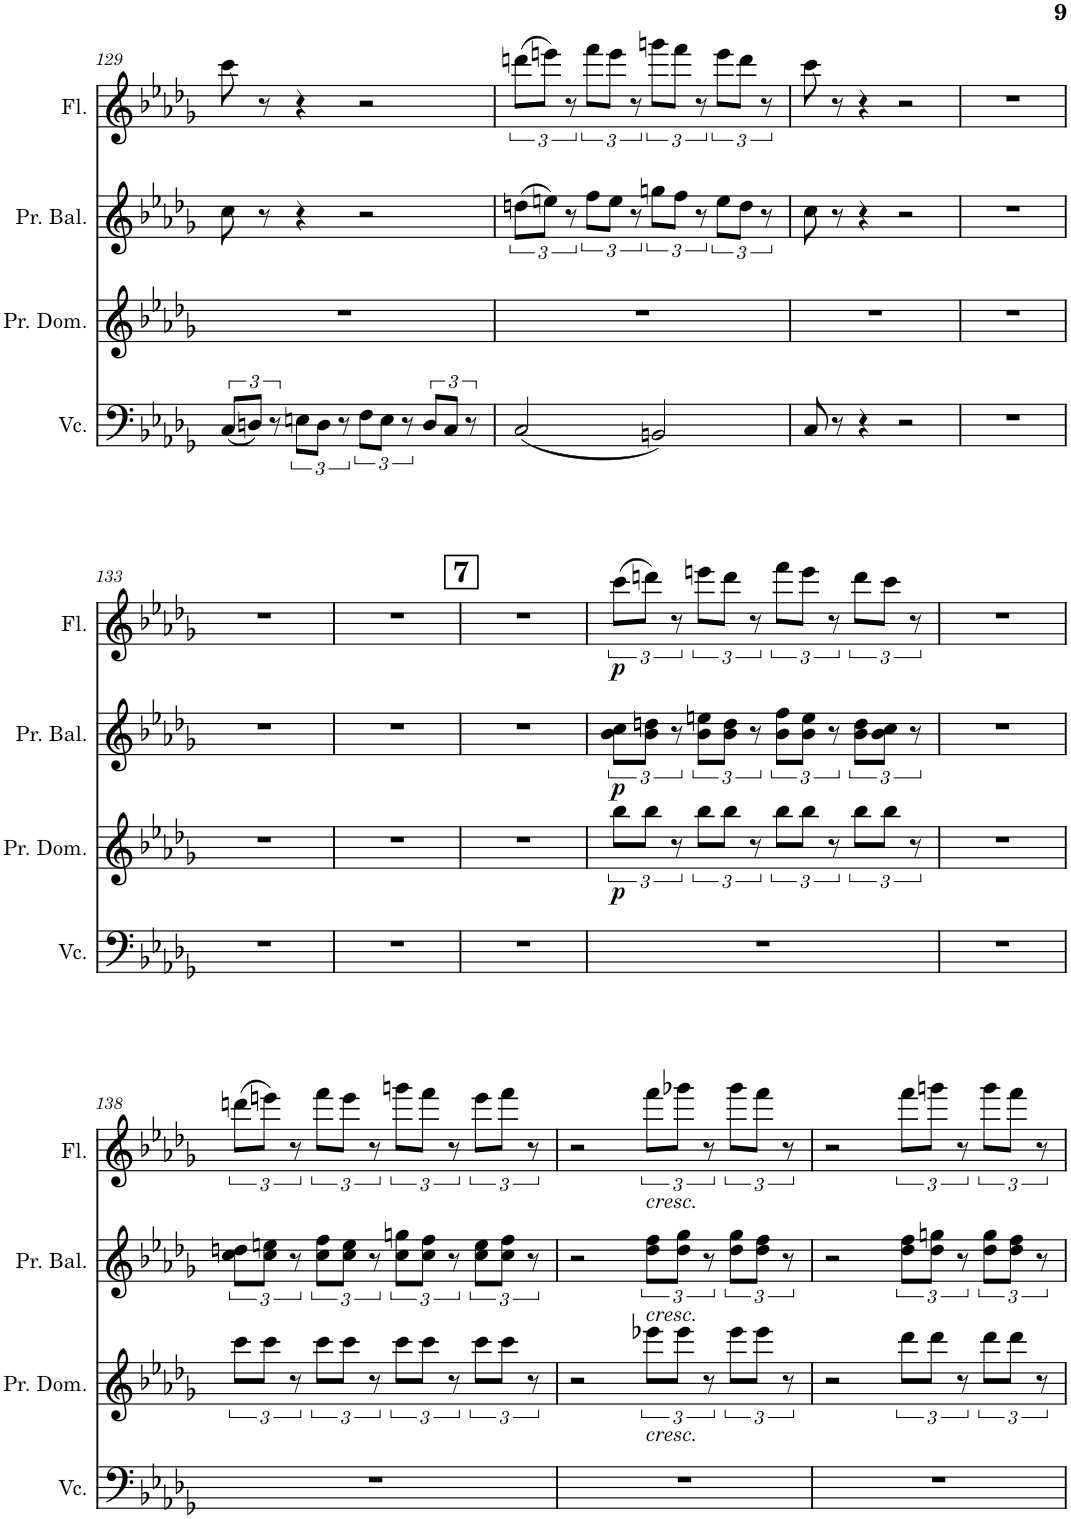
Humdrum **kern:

**kern	**kern	**dynam	**kern	**dynam	**kern	**dynam
*part4	*part3	*part3	*part2	*part2	*part1	*part1
*staff4	*staff3	*staff3	*staff2	*staff2	*staff1	*staff1
*I"Violoncello	*I"Prima Domra	*	*I"Prima Balalaika	*	*I"Flute	*
*I'Vc.	*I'Pr. Dom.	*	*I'Pr. Bal.	*	*I'Fl.	*
!!LO:PB:g=z
*clefF4	*clefG2	*	*clefG2	*	*clefG2	*
*k[b-e-a-d-g-]	*k[b-e-a-d-g-]	*	*k[b-e-a-d-g-]	*	*k[b-e-a-d-g-]	*
*M4/4	*M4/4	*	*M4/4	*	*M4/4	*
*met(c)	*met(c)	*	*met(c)	*	*met(c)	*
=129	=129	=129	=129	=129	=129	=129
(12C/L	1r	.	8cc\	.	8ccc\	.
12Dn/J)	.	.	.	.	.	.
.	.	.	8r	.	8r	.
12r	.	.	.	.	.	.
12En\L	.	.	4r	.	4r	.
12D\J	.	.	.	.	.	.
12r	.	.	.	.	.	.
12F\L	.	.	2r	.	2r	.
12E\J	.	.	.	.	.	.
12r	.	.	.	.	.	.
12D/L	.	.	.	.	.	.
12C/J	.	.	.	.	.	.
12r	.	.	.	.	.	.
=130	=130	=130	=130	=130	=130	=130
(2C/	1r	.	(12ddn\L	.	(12dddn\L	.
.	.	.	12een\J)	.	12eeen\J)	.
.	.	.	12r	.	12r	.
.	.	.	12ff\L	.	12fff\L	.
.	.	.	12ee\J	.	12eee\J	.
.	.	.	12r	.	12r	.
2BBn/)	.	.	12ggn\L	.	12gggn\L	.
.	.	.	12ff\J	.	12fff\J	.
.	.	.	12r	.	12r	.
.	.	.	12ee\L	.	12eee\L	.
.	.	.	12dd\J	.	12ddd\J	.
.	.	.	12r	.	12r	.
=131	=131	=131	=131	=131	=131	=131
8C/	1r	.	8cc\	.	8ccc\	.
8r	.	.	8r	.	8r	.
4r	.	.	4r	.	4r	.
2r	.	.	2r	.	2r	.
=132	=132	=132	=132	=132	=132	=132
1r	1r	.	1r	.	1r	.
!!LO:LB:g=z
=133	=133	=133	=133	=133	=133	=133
1r	1r	.	1r	.	1r	.
=134	=134	=134	=134	=134	=134	=134
1r	1r	.	1r	.	1r	.
!!LO:REH:place=s1:a:B:cj:fs=14:t=7
=135	=135	=135	=135	=135	=135	=135
1r	1r	.	1r	.	1r	.
=136	=136	=136	=136	=136	=136	=136
!	!	!LO:DY:b	!	!LO:DY:b	!	!LO:DY:b
1r	12bb-\L	p	12b-\ 12cc\L	p	(12ccc\L	p
.	12bb-\J	.	12b-\ 12ddn\J	.	12dddn\J)	.
.	12r	.	12r	.	12r	.
.	12bb-\L	.	12b-\ 12een\L	.	12eeen\L	.
.	12bb-\J	.	12b-\ 12dd\J	.	12ddd\J	.
.	12r	.	12r	.	12r	.
.	12bb-\L	.	12b-\ 12ff\L	.	12fff\L	.
.	12bb-\J	.	12b-\ 12ee\J	.	12eee\J	.
.	12r	.	12r	.	12r	.
.	12bb-\L	.	12b-\ 12dd\L	.	12ddd\L	.
.	12bb-\J	.	12b-\ 12cc\J	.	12ccc\J	.
.	12r	.	12r	.	12r	.
=137	=137	=137	=137	=137	=137	=137
1r	1r	.	1r	.	1r	.
!!LO:LB:g=z
=138	=138	=138	=138	=138	=138	=138
1r	12ccc\L	.	12cc\ 12ddn\L	.	(12dddn\L	.
.	12ccc\J	.	12cc\ 12een\J	.	12eeen\J)	.
.	12r	.	12r	.	12r	.
.	12ccc\L	.	12cc\ 12ff\L	.	12fff\L	.
.	12ccc\J	.	12cc\ 12ee\J	.	12eee\J	.
.	12r	.	12r	.	12r	.
.	12ccc\L	.	12cc\ 12ggn\L	.	12gggn\L	.
.	12ccc\J	.	12cc\ 12ff\J	.	12fff\J	.
.	12r	.	12r	.	12r	.
.	12ccc\L	.	12cc\ 12ee\L	.	12eee\L	.
.	12ccc\J	.	12cc\ 12ff\J	.	12fff\J	.
.	12r	.	12r	.	12r	.
=139	=139	=139	=139	=139	=139	=139
1r	2r	.	2r	.	2r	.
!	!	!	!	!	!LO:TX:b:i:t=cresc.	!
!	!	!	!LO:TX:b:i:t=cresc.	!	!	!
!	!LO:TX:b:i:t=cresc.	!	!	!	!	!
.	12eee-X\L	.	12dd-\ 12ff\L	.	12fff\L	.
.	12eee-\J	.	12dd-\ 12gg-\J	.	12ggg-X\J	.
.	12r	.	12r	.	12r	.
.	12eee-\L	.	12dd-\ 12gg-\L	.	12ggg-\L	.
.	12eee-\J	.	12dd-\ 12ff\J	.	12fff\J	.
.	12r	.	12r	.	12r	.
=140	=140	=140	=140	=140	=140	=140
1r	2r	.	2r	.	2r	.
.	12ddd-\L	.	12dd-\ 12ff\L	.	12fff\L	.
.	12ddd-\J	.	12dd-\ 12ggn\J	.	12gggn\J	.
.	12r	.	12r	.	12r	.
.	12ddd-\L	.	12dd-\ 12gg\L	.	12ggg\L	.
.	12ddd-\J	.	12dd-\ 12ff\J	.	12fff\J	.
.	12r	.	12r	.	12r	.
=	=	=	=	=	=	=
*-	*-	*-	*-	*-	*-	*-
